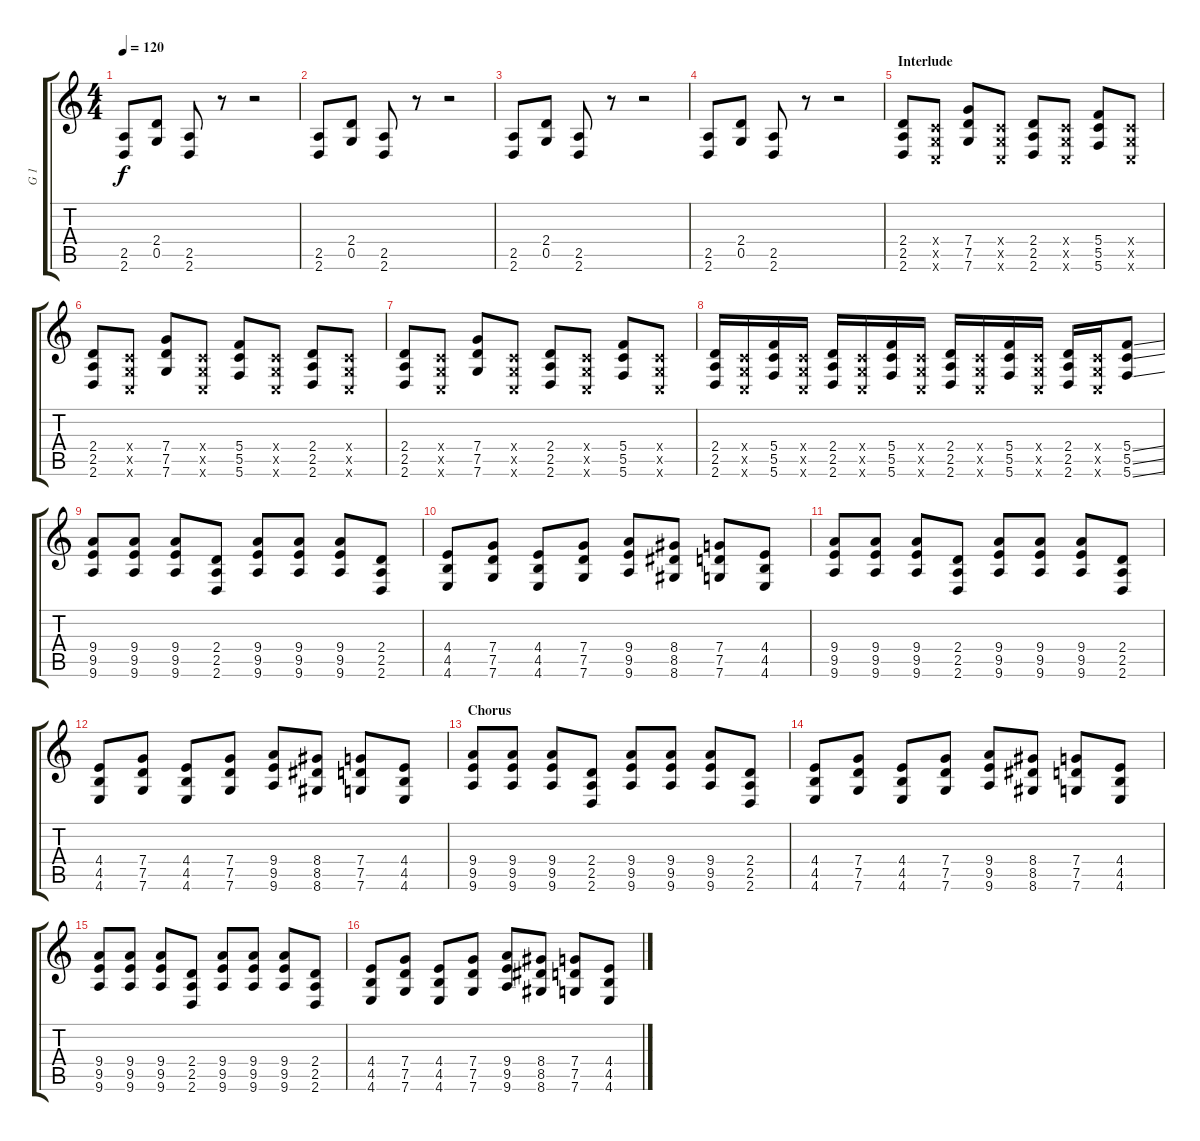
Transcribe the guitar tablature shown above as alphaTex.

\track ("G 1" "G 1") {instrument distortionguitar}
\staff {score tabs}
\tuning (D4 A3 F3 C3 G2 C2) {hide}
\ts (4 4)
\tempo 120
\clef g2
\ks c
(2.5 2.6).8{dy f} (2.4 0.5).8 (2.5 2.6).8 r.8 r.2 |
(2.5 2.6).8 (2.4 0.5).8 (2.5 2.6).8 r.8 r.2 |
(2.5 2.6).8 (2.4 0.5).8 (2.5 2.6).8 r.8 r.2 |
(2.5 2.6).8 (2.4 0.5).8 (2.5 2.6).8 r.8 r.2 |
\section ("" "Interlude")
(2.4 2.5 2.6).8 (0.4{x} 0.5{x} 0.6{x}).8 (7.4 7.5 7.6).8 (0.4{x} 0.5{x} 0.6{x}).8 (2.4 2.5 2.6).8 (0.4{x} 0.5{x} 0.6{x}).8 (5.4 5.5 5.6).8 (0.4{x} 0.5{x} 0.6{x}).8 |
(2.4 2.5 2.6).8 (0.4{x} 0.5{x} 0.6{x}).8 (7.4 7.5 7.6).8 (0.4{x} 0.5{x} 0.6{x}).8 (5.4 5.5 5.6).8 (0.4{x} 0.5{x} 0.6{x}).8 (2.4 2.5 2.6).8 (0.4{x} 0.5{x} 0.6{x}).8 |
(2.4 2.5 2.6).8 (0.4{x} 0.5{x} 0.6{x}).8 (7.4 7.5 7.6).8 (0.4{x} 0.5{x} 0.6{x}).8 (2.4 2.5 2.6).8 (0.4{x} 0.5{x} 0.6{x}).8 (5.4 5.5 5.6).8 (0.4{x} 0.5{x} 0.6{x}).8 |
(2.4 2.5 2.6).16 (0.4{x} 0.5{x} 0.6{x}).16 (5.4 5.5 5.6).16 (0.4{x} 0.5{x} 0.6{x}).16 (2.4 2.5 2.6).16 (0.4{x} 0.5{x} 0.6{x}).16 (5.4 5.5 5.6).16 (0.4{x} 0.5{x} 0.6{x}).16 (2.4 2.5 2.6).16 (0.4{x} 0.5{x} 0.6{x}).16 (5.4 5.5 5.6).16 (0.4{x} 0.5{x} 0.6{x}).16 (2.4 2.5 2.6).16 (0.4{x} 0.5{x} 0.6{x}).16 (5.4{ss} 5.5{ss} 5.6{ss}).8 |
(9.4 9.5 9.6).8 (9.4 9.5 9.6).8 (9.4 9.5 9.6).8 (2.4 2.5 2.6).8 (9.4 9.5 9.6).8 (9.4 9.5 9.6).8 (9.4 9.5 9.6).8 (2.4 2.5 2.6).8 |
(4.4 4.5 4.6).8 (7.4 7.5 7.6).8 (4.4 4.5 4.6).8 (7.4 7.5 7.6).8 (9.4 9.5 9.6).8 (8.4 8.5 8.6).8 (7.4 7.5 7.6).8 (4.4 4.5 4.6).8 |
(9.4 9.5 9.6).8 (9.4 9.5 9.6).8 (9.4 9.5 9.6).8 (2.4 2.5 2.6).8 (9.4 9.5 9.6).8 (9.4 9.5 9.6).8 (9.4 9.5 9.6).8 (2.4 2.5 2.6).8 |
(4.4 4.5 4.6).8 (7.4 7.5 7.6).8 (4.4 4.5 4.6).8 (7.4 7.5 7.6).8 (9.4 9.5 9.6).8 (8.4 8.5 8.6).8 (7.4 7.5 7.6).8 (4.4 4.5 4.6).8 |
\section ("" "Chorus")
(9.4 9.5 9.6).8 (9.4 9.5 9.6).8 (9.4 9.5 9.6).8 (2.4 2.5 2.6).8 (9.4 9.5 9.6).8 (9.4 9.5 9.6).8 (9.4 9.5 9.6).8 (2.4 2.5 2.6).8 |
(4.4 4.5 4.6).8 (7.4 7.5 7.6).8 (4.4 4.5 4.6).8 (7.4 7.5 7.6).8 (9.4 9.5 9.6).8 (8.4 8.5 8.6).8 (7.4 7.5 7.6).8 (4.4 4.5 4.6).8 |
(9.4 9.5 9.6).8 (9.4 9.5 9.6).8 (9.4 9.5 9.6).8 (2.4 2.5 2.6).8 (9.4 9.5 9.6).8 (9.4 9.5 9.6).8 (9.4 9.5 9.6).8 (2.4 2.5 2.6).8 |
(4.4 4.5 4.6).8 (7.4 7.5 7.6).8 (4.4 4.5 4.6).8 (7.4 7.5 7.6).8 (9.4 9.5 9.6).8 (8.4 8.5 8.6).8 (7.4 7.5 7.6).8 (4.4 4.5 4.6).8
